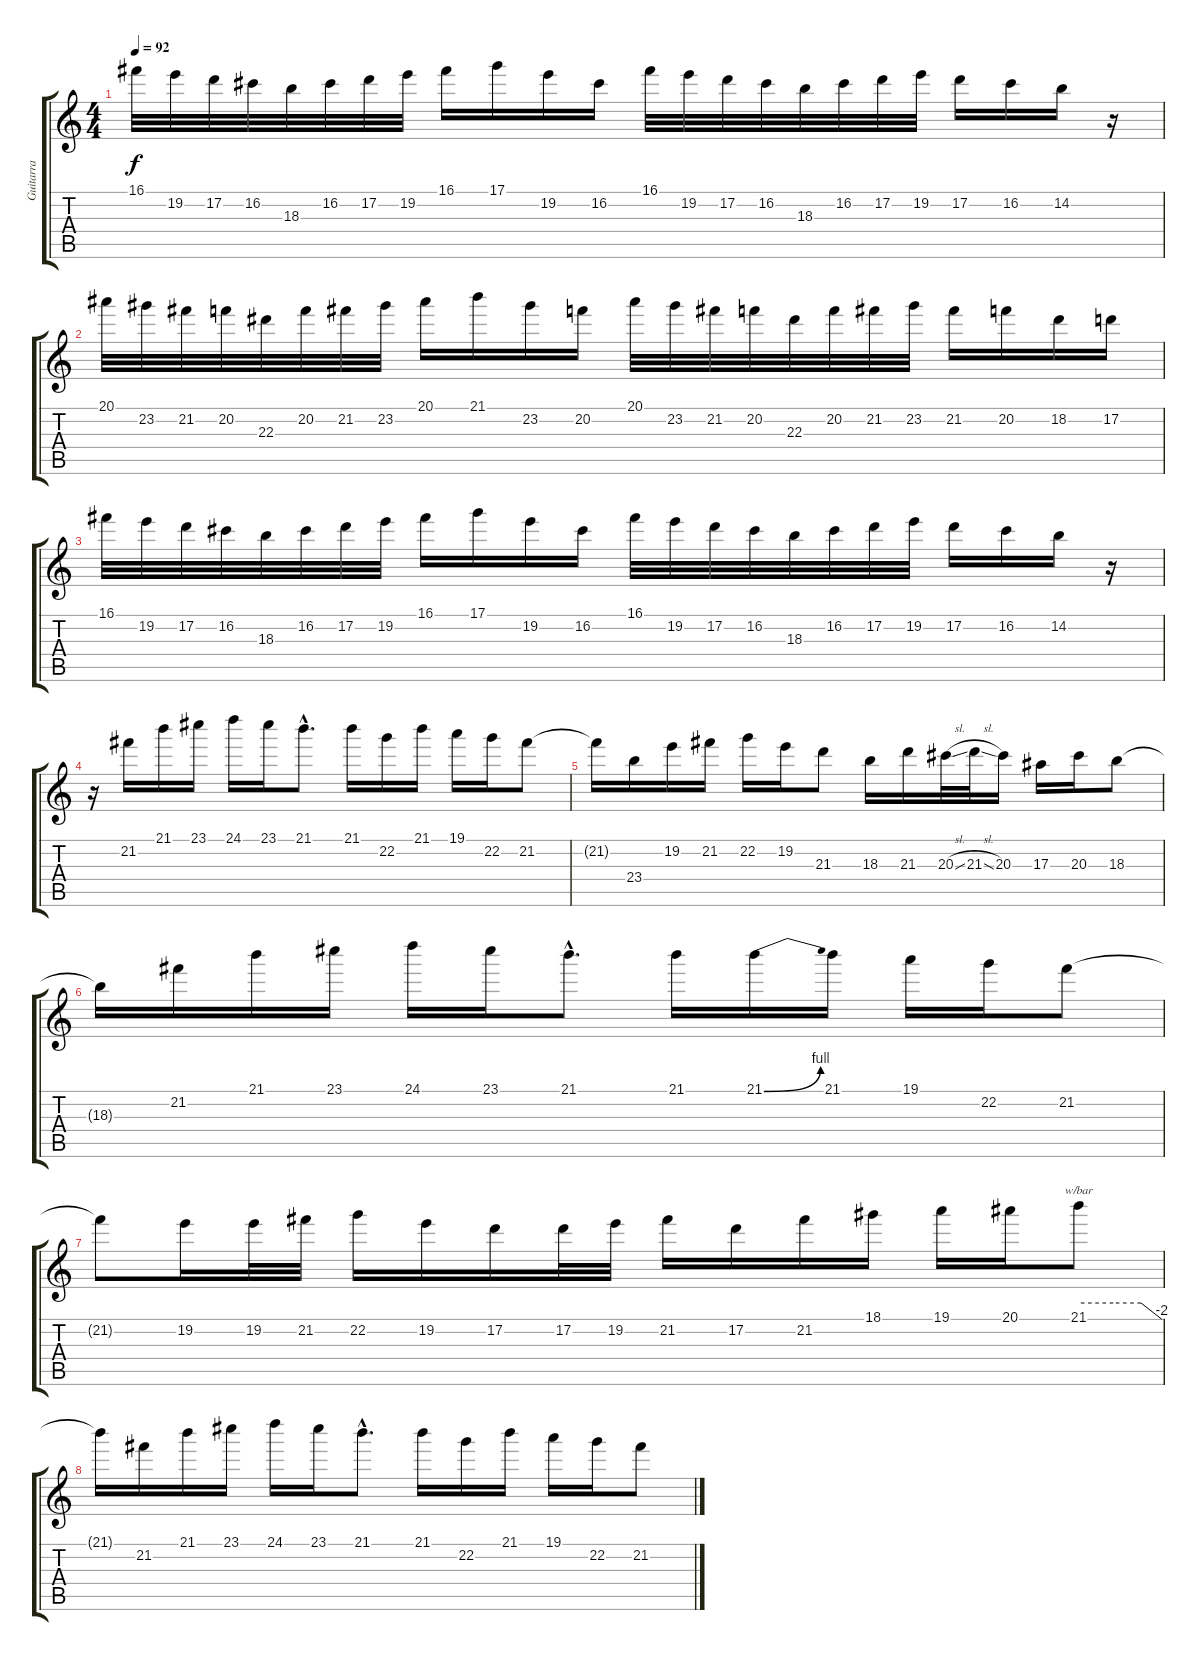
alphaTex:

\track ("Guitarra" "Guitarra") {instrument overdrivenguitar}
\staff {score tabs}
\tuning (D4 A3 F3 C3 G2 D2) {hide}
\ts (4 4)
\tempo 92
\clef g2
\ks c
16.1.32{dy f} 19.2.32 17.2.32 16.2.32 18.3.32 16.2.32 17.2.32 19.2.32 16.1.16 17.1.16 19.2.16 16.2.16 16.1.32 19.2.32 17.2.32 16.2.32 18.3.32 16.2.32 17.2.32 19.2.32 17.2.16 16.2.16 14.2.16 r.16 |
20.1.32 23.2.32 21.2.32 20.2.32 22.3.32 20.2.32 21.2.32 23.2.32 20.1.16 21.1.16 23.2.16 20.2.16 20.1.32 23.2.32 21.2.32 20.2.32 22.3.32 20.2.32 21.2.32 23.2.32 21.2.16 20.2.16 18.2.16 17.2.16 |
16.1.32 19.2.32 17.2.32 16.2.32 18.3.32 16.2.32 17.2.32 19.2.32 16.1.16 17.1.16 19.2.16 16.2.16 16.1.32 19.2.32 17.2.32 16.2.32 18.3.32 16.2.32 17.2.32 19.2.32 17.2.16 16.2.16 14.2.16 r.16 |
r.16 21.2.16 21.1.16 23.1.16 24.1.16 23.1.16 21.1{hac}.8{d} 21.1.16 22.2.16 21.1.16 19.1.16 22.2.16 21.2.8 |
21.2{t}.16 23.4.16 19.2.16 21.2.16 22.2.16 19.2.16 21.3.8 18.3.16 21.3.16 20.3{sl}.32 21.3{sl}.32 20.3.16 17.3.16 20.3.16 18.3.8 |
18.3{t}.16 21.2.16 21.1.16 23.1.16 24.1.16 23.1.16 21.1{hac}.8{d} 21.1.16 21.1{be (bend 0 0 60 4)}.16 21.1.16 19.1.16 22.2.16 21.2.8 |
21.2{t}.8 19.2.16 19.2.32 21.2.32 22.2.16 19.2.16 17.2.16 17.2.32 19.2.32 21.2.16 17.2.16 21.2.16 18.1.16 19.1.16 20.1.16 21.1.8{tbe (custom default 0 0 25 0 45 0 60 -8)} |
21.1{t}.16 21.2.16 21.1.16 23.1.16 24.1.16 23.1.16 21.1{hac}.8{d} 21.1.16 22.2.16 21.1.16 19.1.16 22.2.16 21.2.8
